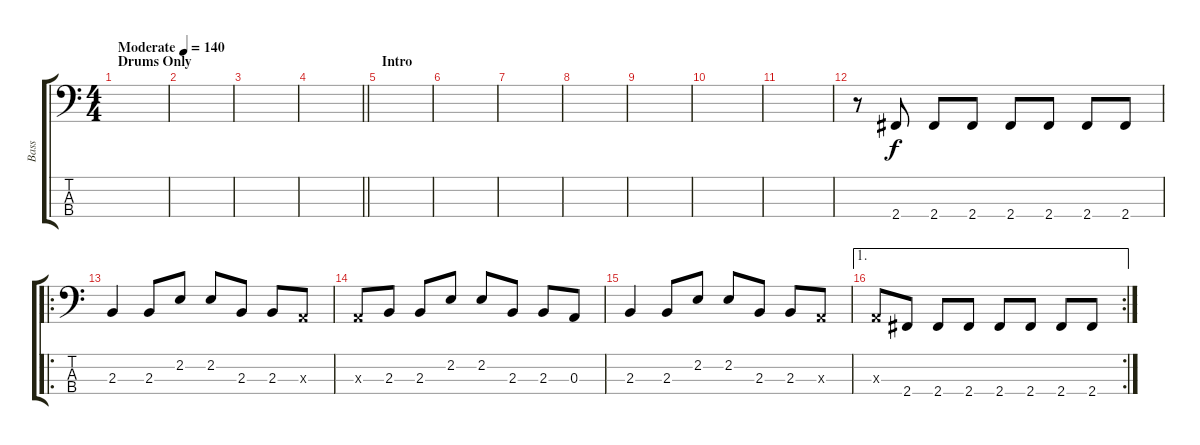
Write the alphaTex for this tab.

\track ("Bass" "Bass") {instrument electricbasspick}
\staff {score tabs}
\tuning (G2 D2 A1 E1) {hide}
\ts (4 4)
\section ("" "Drums Only")
\tempo (140 "Moderate")
\clef f4
\ks c
|
|
|
\barLineRight lightlight
|
\section ("" "Intro")
|
|
|
|
|
|
|
r.8 2.4.8 2.4.8 2.4.8 2.4.8 2.4.8 2.4.8 2.4.8 |
\ro
2.3.4 2.3.8 2.2.8 2.2.8 2.3.8 2.3.8 0.3{x}.8 |
0.3{x}.8 2.3.8 2.3.8 2.2.8 2.2.8 2.3.8 2.3.8 0.3.8 |
2.3.4 2.3.8 2.2.8 2.2.8 2.3.8 2.3.8 0.3{x}.8 |
\ae 1
\rc 2
0.3{x}.8 2.4.8 2.4.8 2.4.8 2.4.8 2.4.8 2.4.8 2.4.8
